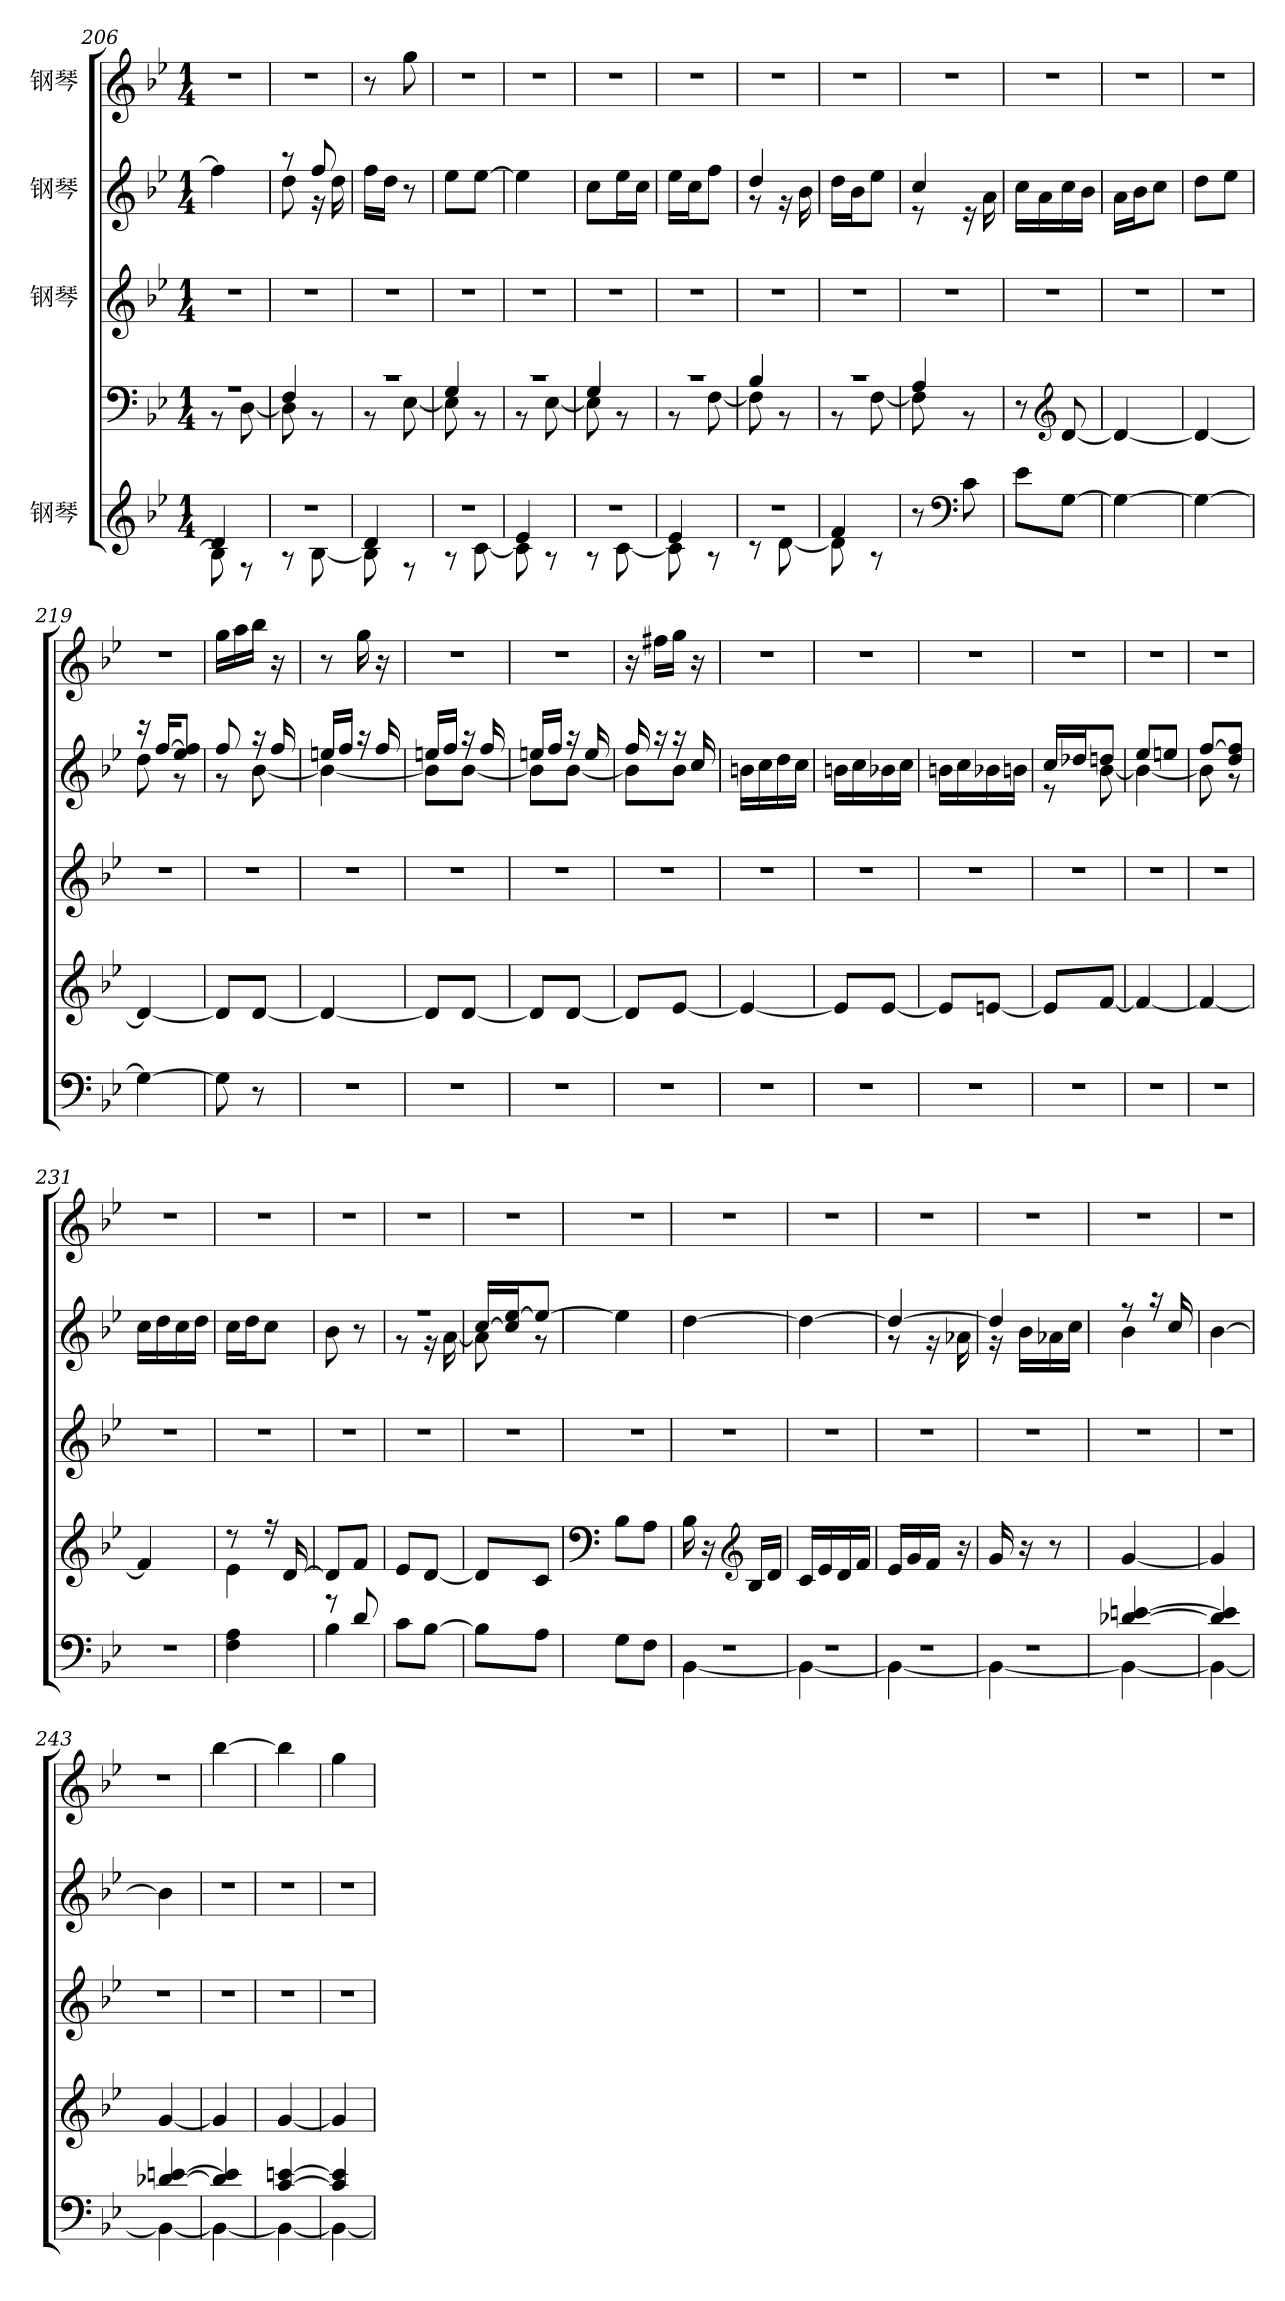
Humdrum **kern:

**kern	**kern	**kern	**kern	**kern
*part4	*part4	*part3	*part2	*part1
*staff5	*staff4	*staff3	*staff2	*staff1
*I"钢琴	*	*I"钢琴	*I"钢琴	*I"钢琴
*clefG2	*clefF4	*clefG2	*clefG2	*clefG2
*k[b-e-]	*k[b-e-]	*k[b-e-]	*k[b-e-]	*k[b-e-]
*M1/4	*M1/4	*M1/4	*M1/4	*M1/4
=206	=206	=206	=206	=206
*^	*^	*	*	*
4d/	8B-\]	4r	8r	4r	4ff\]	4r
.	8r	.	[8D\	.	.	.
=207	=207	=207	=207	=207	=207	=207
*	*	*	*	*	*^	*
4r	8r	4F/	8D\]	4r	8r	8dd\	4r
.	[8B-\	.	8r	.	8ff/	16r	.
.	.	.	.	.	.	16dd\	.
*	*	*	*	*	*v	*v	*
=208	=208	=208	=208	=208	=208	=208
4d/	8B-\]	4r	8r	4r	16ff\LL	8r
.	.	.	.	.	16dd\JJ	.
.	8r	.	[8E-\	.	8r	8gg\
=209	=209	=209	=209	=209	=209	=209
4r	8r	4G/	8E-\]	4r	8ee-\L	4r
.	[8c\	.	8r	.	[8ee-\J	.
!!LO:PB:g=z
=210	=210	=210	=210	=210	=210	=210
4e-/	8c\]	4r	8r	4r	4ee-\]	4r
.	8r	.	[8E-\	.	.	.
=211	=211	=211	=211	=211	=211	=211
4r	8r	4G/	8E-\]	4r	8cc\L	4r
.	[8c\	.	8r	.	16ee-\L	.
.	.	.	.	.	16cc\JJ	.
=212	=212	=212	=212	=212	=212	=212
4e-/	8c\]	4r	8r	4r	16ee-\LL	4r
.	.	.	.	.	16cc\J	.
.	8r	.	[8F\	.	8ff\J	.
=213	=213	=213	=213	=213	=213	=213
*	*	*	*	*	*^	*
4r	8r	4B-/	8F\]	4r	4dd/	8r	4r
.	[8d\	.	8r	.	.	16r	.
.	.	.	.	.	.	16b-\	.
*	*	*	*	*	*v	*v	*
=214	=214	=214	=214	=214	=214	=214
4f/	8d\]	4r	8r	4r	16dd\LL	4r
.	.	.	.	.	16b-\J	.
.	8r	.	[8F\	.	8ee-\J	.
*v	*v	*	*	*	*	*
=215	=215	=215	=215	=215	=215
*	*	*	*	*^	*
8r	4A/	8F\]	4r	4cc/	8r	4r
*clefF4	*	*	*	*	*	*
8c\	.	8r	.	.	16r	.
.	.	.	.	.	16a\	.
*	*v	*v	*	*v	*v	*
=216	=216	=216	=216	=216
8e-\L	8r	4r	16cc\LL	4r
.	.	.	16a\	.
*	*clefG2	*	*	*
[8G\J	[8d/	.	16cc\	.
.	.	.	16b-\JJ	.
=217	=217	=217	=217	=217
4G\_	4d/_	4r	16a\LL	4r
.	.	.	16b-\J	.
.	.	.	8cc\J	.
=218	=218	=218	=218	=218
4G\_	4d/_	4r	8dd\L	4r
.	.	.	8ee-\J	.
!!LO:LB:g=z
=219	=219	=219	=219	=219
*	*	*	*^	*
4G\_	4d/_	4r	16r	8dd\	4r
.	.	.	[16ff/KL	.	.
.	.	.	8ee-/ 8ff/]J	8r	.
=220	=220	=220	=220	=220	=220
8G\]	8d/L]	4r	8ff/	8r	16gg\LL
.	.	.	.	.	16aa\
8r	[8d/J	.	16r	[8b-\	16bb-\JJ
.	.	.	16ff/	.	16r
=221	=221	=221	=221	=221	=221
4r	4d/_	4r	16een/LL	4b-\_	8r
.	.	.	16ff/JJ	.	.
.	.	.	16r	.	16gg\
.	.	.	16ff/	.	16r
=222	=222	=222	=222	=222	=222
4r	8d/L]	4r	16een/LL	8b-\L]	4r
.	.	.	16ff/JJ	.	.
.	[8d/J	.	16r	[8b-\J	.
.	.	.	16ff/	.	.
=223	=223	=223	=223	=223	=223
4r	8d/L]	4r	16een/LL	8b-\L]	4r
.	.	.	16ff/JJ	.	.
.	[8d/J	.	16r	[8b-\J	.
.	.	.	16ee/	.	.
=224	=224	=224	=224	=224	=224
4r	8d/L]	4r	16ff/	8b-\L]	16r
.	.	.	16r	.	16ff#X\LL
.	[8e-/J	.	16r	8b-\J	16gg\JJ
.	.	.	16cc/	.	16r
*	*	*	*v	*v	*
=225	=225	=225	=225	=225
4r	4e-/_	4r	16bn\LL	4r
.	.	.	16cc\	.
.	.	.	16dd\	.
.	.	.	16cc\JJ	.
!!LO:PB:g=z
=226	=226	=226	=226	=226
4r	8e-/L]	4r	16bn\LL	4r
.	.	.	16cc\	.
.	[8e-/J	.	16b-X\	.
.	.	.	16cc\JJ	.
=227	=227	=227	=227	=227
4r	8e-/L]	4r	16bn\LL	4r
.	.	.	16cc\	.
.	[8en/J	.	16b-X\	.
.	.	.	16bn\JJ	.
=228	=228	=228	=228	=228
*	*	*	*^	*
4r	8e/L]	4r	16cc/LL	8r	4r
.	.	.	16dd-X/J	.	.
.	[8f/J	.	8ddn/J	[8b-\	.
=229	=229	=229	=229	=229	=229
4r	4f/_	4r	8ee-/L	4b-\_	4r
.	.	.	8een/J	.	.
=230	=230	=230	=230	=230	=230
4r	4f/_	4r	[8ff/L	8b-\]	4r
.	.	.	8dd/ 8ff/]J	8r	.
*	*	*	*v	*v	*
=231	=231	=231	=231	=231
4r	4f/]	4r	16cc\LL	4r
.	.	.	16dd\	.
.	.	.	16cc\	.
.	.	.	16dd\JJ	.
=232	=232	=232	=232	=232
*	*^	*	*	*
4F\ 4A\	8r	4e-\	4r	16cc\LL	4r
.	.	.	.	16dd\J	.
.	16r	.	.	8cc\J	.
.	[16d/	.	.	.	.
*	*v	*v	*	*	*
=233	=233	=233	=233	=233
*^	*	*	*	*
8r	4B-\	8d/L]	4r	8b-\	4r
8d/	.	8f/J	.	8r	.
*v	*v	*	*	*	*
!!LO:LB:g=z
=234	=234	=234	=234	=234
*	*	*	*^	*
8c\L	8e-/L	4r	4r	8r	4r
[8B-\J	[8d/J	.	.	16r	.
.	.	.	.	[16a\	.
=235	=235	=235	=235	=235	=235
8B-\L]	8d/L]	4r	[16cc/LL	8a\]	4r
.	.	.	16cc/] [16ee-/J	.	.
8A\J	8c/J	.	8ee-/J_	8r	.
*	*	*	*v	*v	*
=236	=236	=236	=236	=236
*	*clefF4	*	*	*
8G\L	8B-\L	4r	4ee-\]	4r
8F\J	8A\J	.	.	.
=237	=237	=237	=237	=237
*^	*	*	*	*
4r	[4BB-\	16B-\	4r	[4dd\	4r
.	.	16r	.	.	.
*	*	*clefG2	*	*	*
.	.	16B-/LL	.	.	.
.	.	16d/JJ	.	.	.
=238	=238	=238	=238	=238	=238
4r	4BB-\_	16c/LL	4r	4dd\_	4r
.	.	16e-/	.	.	.
.	.	16d/	.	.	.
.	.	16f/JJ	.	.	.
=239	=239	=239	=239	=239	=239
*	*	*	*	*^	*
4r	4BB-\_	16e-/LL	4r	4dd/_	8r	4r
.	.	16g/	.	.	.	.
.	.	16f/JJ	.	.	16r	.
.	.	16r	.	.	16a-X\	.
=240	=240	=240	=240	=240	=240	=240
4r	4BB-\_	16g/	4r	4dd/]	16r	4r
.	.	16r	.	.	16b-\LL	.
.	.	8r	.	.	16a-X\	.
.	.	.	.	.	16cc\JJ	.
!!LO:PB:g=z
=241	=241	=241	=241	=241	=241	=241
[4d-X/ [4en/	4BB-\_	[4g/	4r	8r	4b-\	4r
.	.	.	.	16r	.	.
.	.	.	.	16cc/	.	.
*	*	*	*	*v	*v	*
=242	=242	=242	=242	=242	=242
4d-/] 4e/]	4BB-\_	4g/]	4r	[4b-\	4r
=243	=243	=243	=243	=243	=243
[4d-X/ [4en/	4BB-\_	[4g/	4r	4b-\]	4r
=244	=244	=244	=244	=244	=244
4d-/] 4e/]	4BB-\_	4g/]	4r	4r	[4bb-\
=245	=245	=245	=245	=245	=245
[4c/ [4en/	4BB-\_	[4g/	4r	4r	4bb-\]
=246	=246	=246	=246	=246	=246
4c/] 4e/]	4BB-\_	4g/]	4r	4r	4gg\
*v	*v	*	*	*	*
=	=	=	=	=
*-	*-	*-	*-	*-
